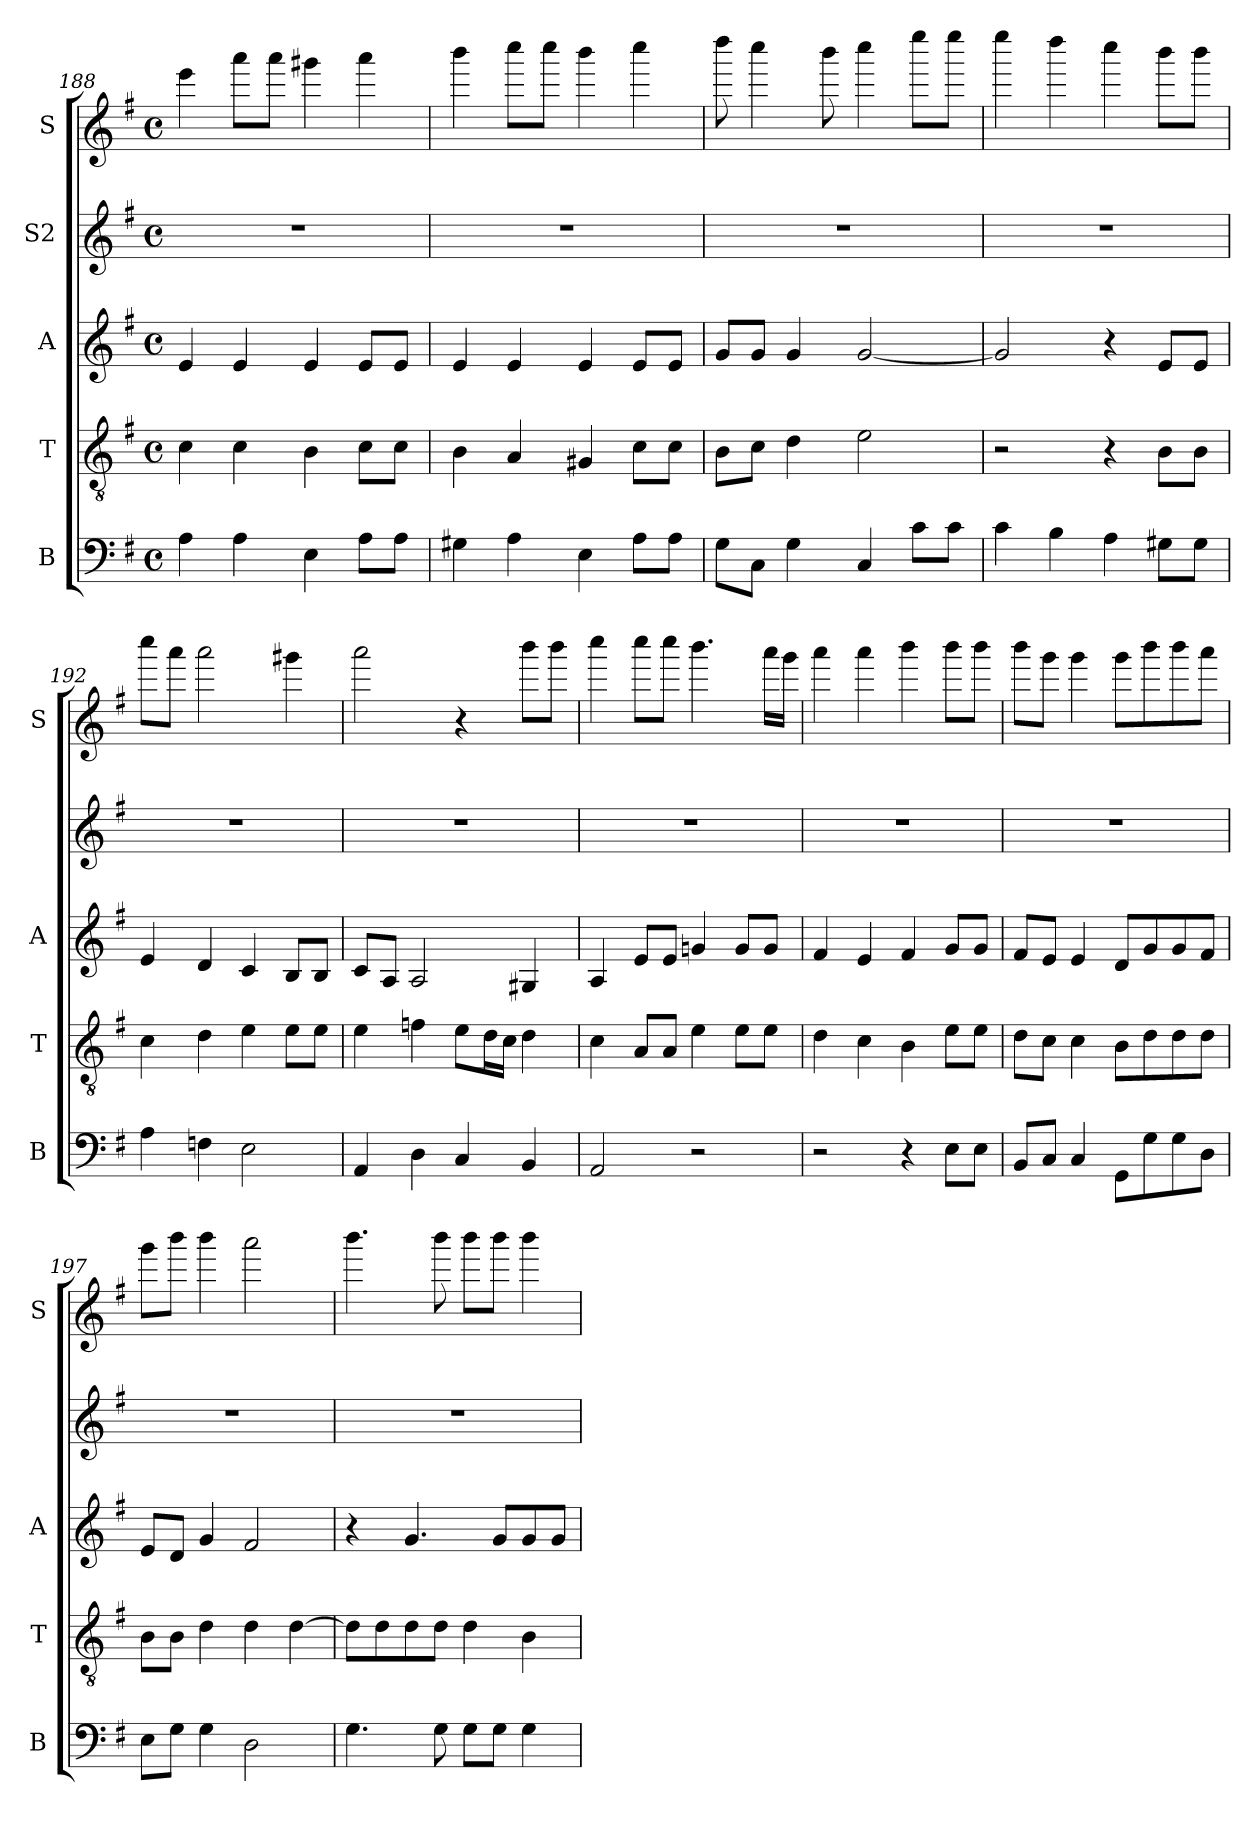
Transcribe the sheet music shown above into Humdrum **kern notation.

**kern	**kern	**kern	**kern	**kern
*part5	*part4	*part3	*part2	*part1
*staff5	*staff4	*staff3	*staff2	*staff1
*I"B	*I"T	*I"A	*I"S2	*I"S
*I'B	*I'T	*I'A	*	*I'S
*clefF4	*clefGv2	*clefG2	*clefG2	*clefG2
*k[f#]	*k[f#]	*k[f#]	*k[f#]	*k[f#]
*G:	*G:	*G:	*G:	*G:
*M4/4	*M4/4	*M4/4	*M4/4	*M4/4
*met(c)	*met(c)	*met(c)	*met(c)	*met(c)
=188	=188	=188	=188	=188
4A\	4c\	4e/	1r	4eee\
4A\	4c\	4e/	.	8aaa\L
.	.	.	.	8aaa\J
4E\	4B\	4e/	.	4ggg#X\
8A\L	8c\L	8e/L	.	4aaa\
8A\J	8c\J	8e/J	.	.
=189	=189	=189	=189	=189
4G#X\	4B\	4e/	1r	4bbb\
4A\	4A/	4e/	.	8cccc\L
.	.	.	.	8cccc\J
4E\	4G#X/	4e/	.	4bbb\
8A\L	8c\L	8e/L	.	4cccc\
8A\J	8c\J	8e/J	.	.
!!LO:PB:g=z
=190	=190	=190	=190	=190
8G\L	8B\L	8g/L	1r	8dddd\
8C\J	8c\J	8g/J	.	4cccc\
4G\	4d\	4g/	.	.
.	.	.	.	8bbb\
4C/	2e\	[<2g/	.	4cccc\
8c\L	.	.	.	8eeee\L
8c\J	.	.	.	8eeee\J
=191	=191	=191	=191	=191
4c\	2r	2g/]	1r	4eeee\
4B\	.	.	.	4dddd\
4A\	4r	4r	.	4cccc\
8G#X\L	8B\L	8e/L	.	8bbb\L
8G#\J	8B\J	8e/J	.	8bbb\J
=192	=192	=192	=192	=192
4A\	4c\	4e/	1r	8cccc\L
.	.	.	.	8aaa\J
4Fn\	4d\	4d/	.	2aaa\
2E\	4e\	4c/	.	.
.	8e\L	8B/L	.	4ggg#X\
.	8e\J	8B/J	.	.
=193	=193	=193	=193	=193
4AA/	4e\	8c/L	1r	2aaa\
.	.	8A/J	.	.
4D\	4fn\	2A/	.	.
4C/	8e\L	.	.	4r
.	16d\L	.	.	.
.	16c\JJ	.	.	.
4BB/	4d\	4G#X/	.	8bbb\L
.	.	.	.	8bbb\J
!!LO:LB:g=z
=194	=194	=194	=194	=194
2AA/	4c\	4A/	1r	4cccc\
.	8A/L	8e/L	.	8cccc\L
.	8A/J	8e/J	.	8cccc\J
2r	4e\	4gn/	.	4.bbb\
.	8e\L	8g/L	.	.
.	8e\J	8g/J	.	16aaa\LL
.	.	.	.	16ggg\JJ
=195	=195	=195	=195	=195
2r	4d\	4f#/	1r	4aaa\
.	4c\	4e/	.	4aaa\
4r	4B\	4f#/	.	4bbb\
8E\L	8e\L	8g/L	.	8bbb\L
8E\J	8e\J	8g/J	.	8bbb\J
=196	=196	=196	=196	=196
8BB/L	8d\L	8f#/L	1r	8bbb\L
8C/J	8c\J	8e/J	.	8ggg\J
4C/	4c\	4e/	.	4ggg\
8GG\L	8B\L	8d/L	.	8ggg\L
8G\	8d\	8g/	.	8bbb\
8G\	8d\	8g/	.	8bbb\
8D\J	8d\J	8f#/J	.	8aaa\J
=197	=197	=197	=197	=197
8E\L	8B\L	8e/L	1r	8ggg\L
8G\J	8B\J	8d/J	.	8bbb\J
4G\	4d\	4g/	.	4bbb\
2D\	4d\	2f#/	.	2aaa\
.	[<4d\	.	.	.
!!LO:LB:g=z
=198	=198	=198	=198	=198
4.G\	8d\L]	4r	1r	4.bbb\
.	8d\	.	.	.
.	8d\	4.g/	.	.
8G\	8d\J	.	.	8bbb\
8G\L	4d\	.	.	8bbb\L
8G\J	.	8g/L	.	8bbb\J
4G\	4B\	8g/	.	4bbb\
.	.	8g/J	.	.
=	=	=	=	=
*-	*-	*-	*-	*-
